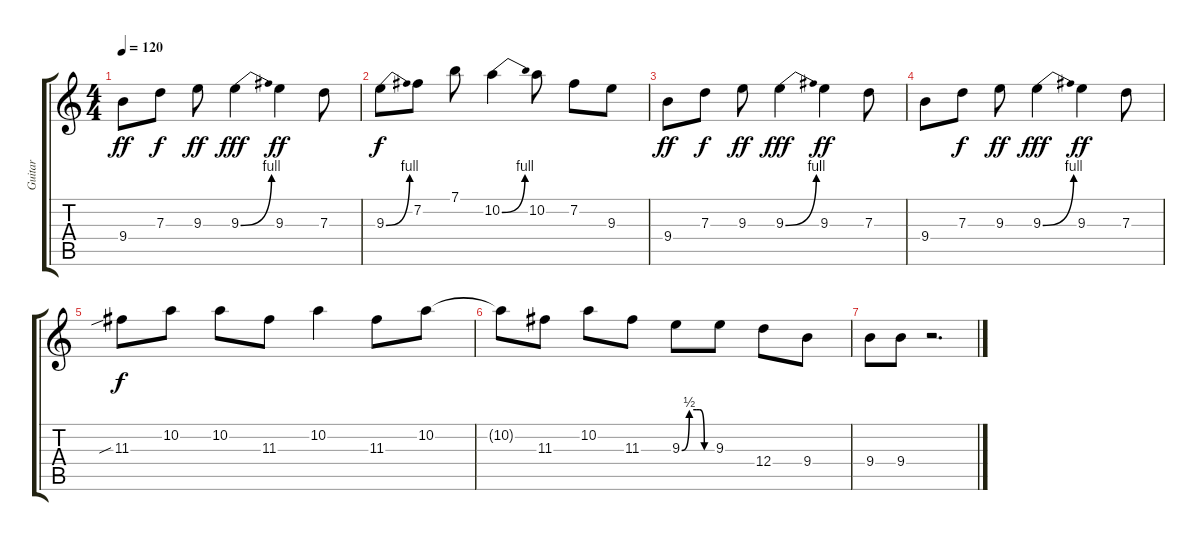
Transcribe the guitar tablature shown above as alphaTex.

\track ("Guitar" "Guitar") {instrument distortionguitar}
\staff {score tabs}
\tuning (E4 B3 G3 D3 A2 E2) {hide}
\ts (4 4)
\tempo 120
\clef g2
\ks c
9.4.8{dy ff} 7.3.8{dy f} 9.3.8{dy ff} 9.3{be (bend 0 0 60 4)}.4{dy fff} 9.3.4{dy ff} 7.3.8 |
9.3{be (bend 0 0 60 4)}.8{dy f} 7.2.8 7.1.8 10.2{be (bend 0 0 60 4)}.4 10.2.8 7.2.8 9.3.8 |
9.4.8{dy ff} 7.3.8{dy f} 9.3.8{dy ff} 9.3{be (bend 0 0 60 4)}.4{dy fff} 9.3.4{dy ff} 7.3.8 |
9.4.8 7.3.8{dy f} 9.3.8{dy ff} 9.3{be (bend 0 0 60 4)}.4{dy fff} 9.3.4{dy ff} 7.3.8 |
11.3{sib}.8{dy f} 10.2.8 10.2.8 11.3.8 10.2.4 11.3.8 10.2.8 |
10.2{t}.8 11.3.8 10.2.8 11.3.8 9.3{be (custom 0 0 15 2 30 2 36 2 45 0 60 0)}.8 9.3.8 12.4.8 9.4.8 |
9.4.8 9.4.8 r.2{d}
